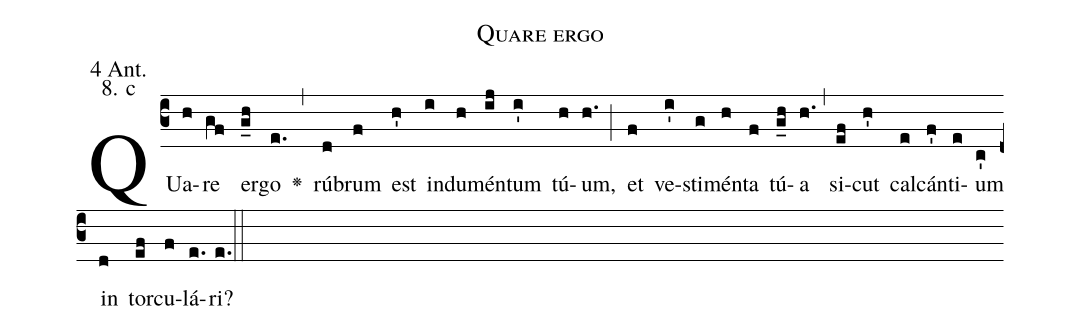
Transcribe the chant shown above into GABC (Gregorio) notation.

name: Quare ergo;
office-part: 4 Antiphon;
mode: 8c;
annotation: 4 Ant.;
annotation: 8. c;
def-m1:}{\greseteolcustos{manual}{;
def-m2:\ifx\breakbeforeEuouae\undefined\else;
def-m3:\fi}\ifx\noeuouae\undefined\def\noeuouae{F}\fi\if\noeuouae F{;
def-m4:}\fi;
%%
% The syntax in this part is called gabc. Please refer to http://home.gna.org/gregorio/gabc/#basis

(c3)QU{a}(h)re(gf) er(g_h)go(e.) <v>\greheightstar</v>(,) rú(d)brum(f) est(h') in(i)du(h)mén(ij)tum(i') tú(h)um,(h.) (;)
et(f) ve(i')sti(g)mén(h)ta(f) tú(g_h)a(h.) (,)
si(ef)cut(h') cal(e)cán(f')ti(e)um(c') in(d) tor(ef)cu(f)lá(e.[em1])ri?(e.) (::[em2]z[em3])

E(h) u(h) o(f) u(h) a(i) e.(h.) (::[em4])
